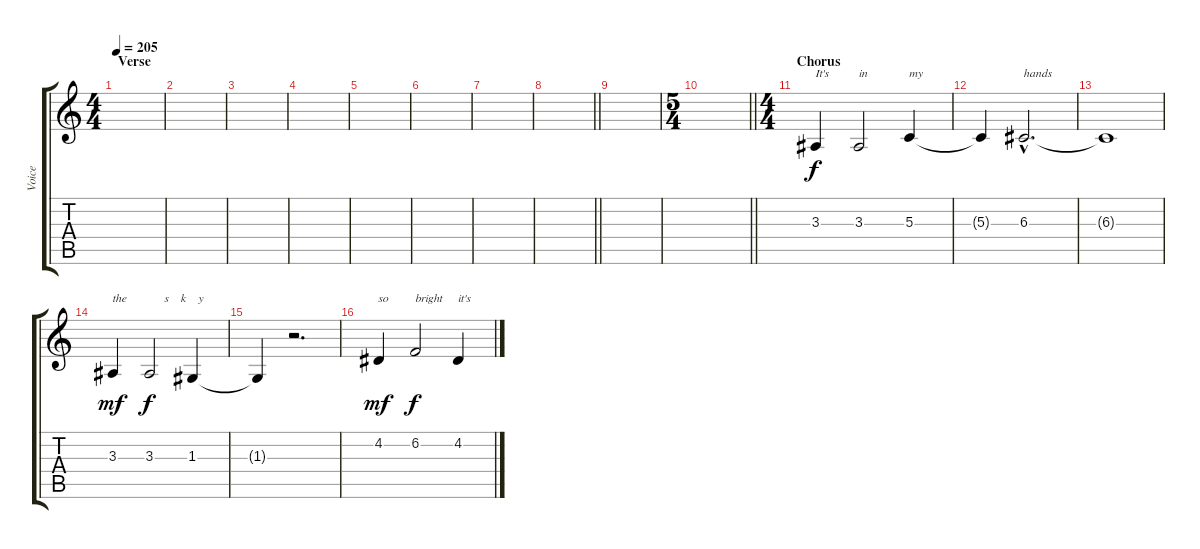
\track ("Voice" "Voice") {instrument clarinet}
\staff {score tabs}
\tuning (E4 B3 G3 D3 A2 E2) {hide}
\ts (4 4)
\section ("" "Verse")
\tempo 205
\clef g2
\ks c
|
|
|
|
|
|
|
\barLineRight lightlight
|
|
\ts (5 4)
\barLineRight lightlight
|
\ts (4 4)
\section ("" "Chorus")
3.3.4{txt "It's"} 3.3.2{txt "in"} 5.3.4{txt "my"} |
5.3{t}.4 6.3{hac}.2{d txt "hands"} |
6.3{t}.1 |
3.3.4{txt "the" dy mf} 3.3.2{txt "     s    k    y" dy f} 1.3.4 |
1.3{t}.4 r.2{d} |
4.2.4{txt "so" dy mf} 6.2.2{txt "bright" dy f} 4.2.4{txt "it's"}
